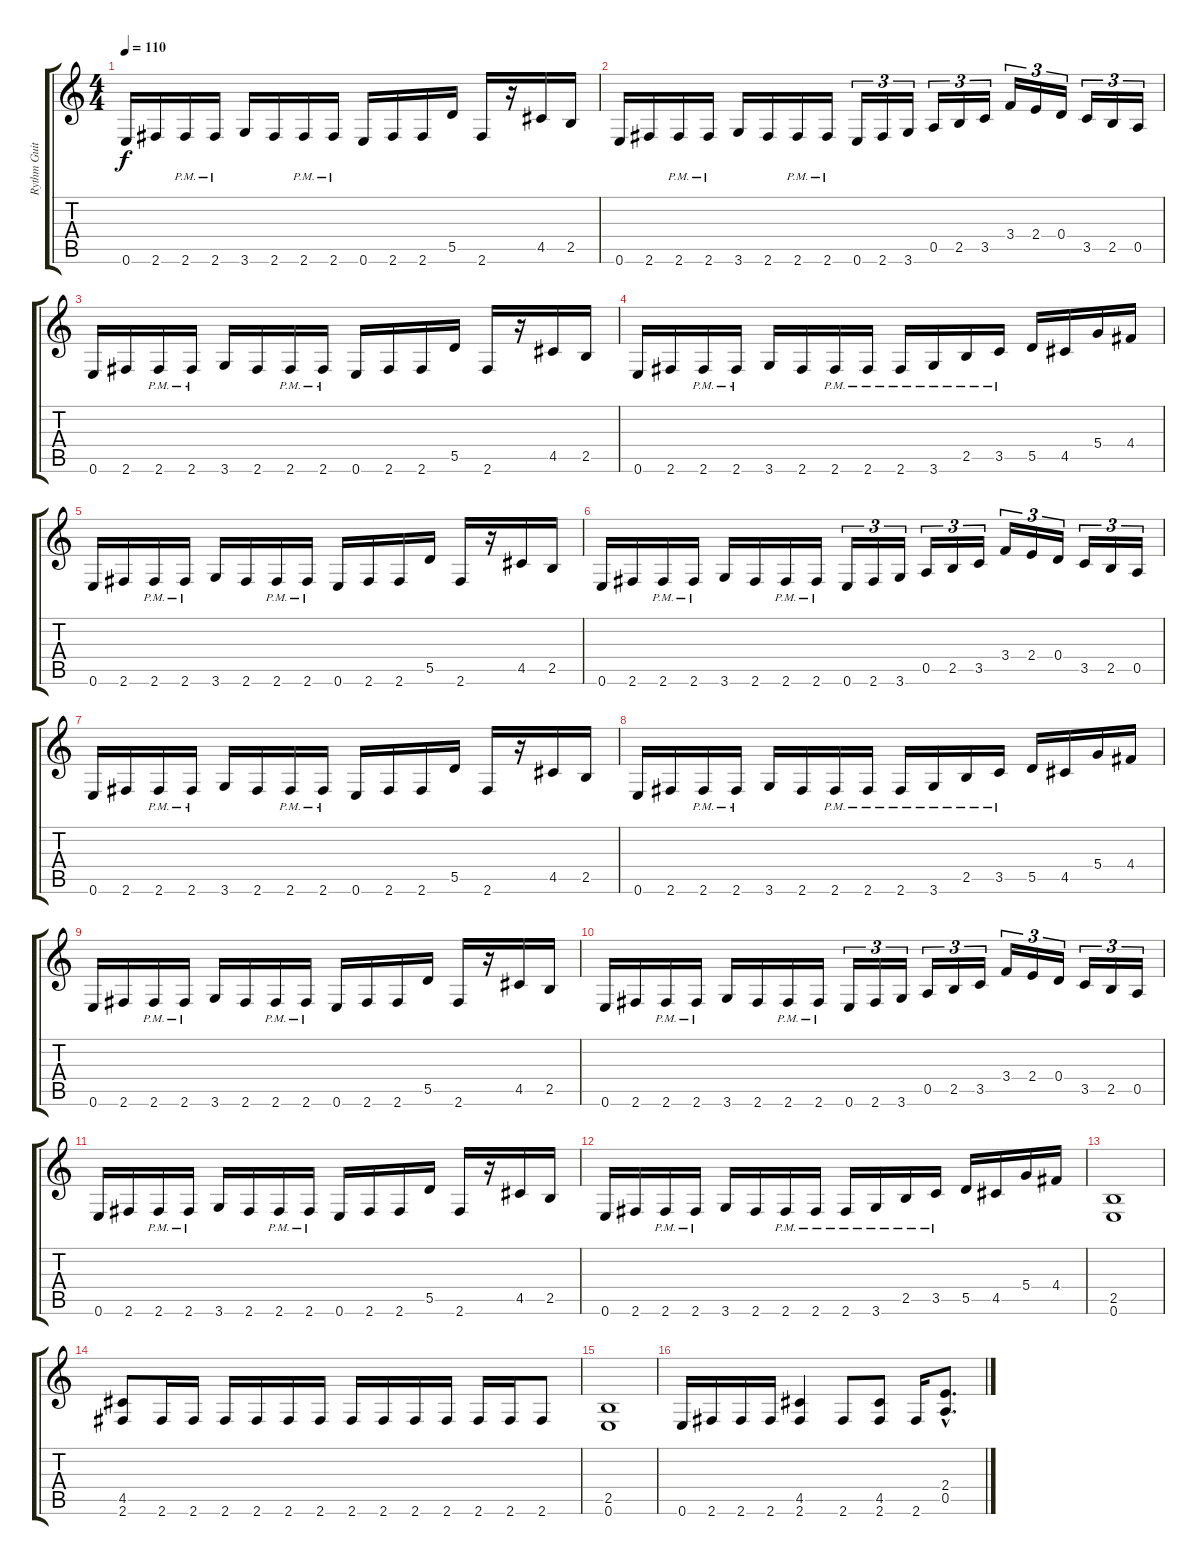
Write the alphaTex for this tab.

\track ("Rythm Guitar" "Rythm Guit") {instrument distortionguitar}
\staff {score tabs}
\tuning (E4 B3 G3 D3 A2 E2) {hide}
\ts (4 4)
\tempo 110
\clef g2
\ks c
0.6.16{dy f} 2.6.16 2.6{pm}.16 2.6{pm}.16 3.6.16 2.6.16 2.6{pm}.16 2.6{pm}.16 0.6.16 2.6.16 2.6.16 5.5.16 2.6.16 r.16 4.5.16 2.5.16 |
0.6.16 2.6.16 2.6{pm}.16 2.6{pm}.16 3.6.16 2.6.16 2.6{pm}.16 2.6{pm}.16 0.6.16{tu (3 2)} 2.6.16{tu (3 2)} 3.6.16{tu (3 2)} 0.5.16{tu (3 2)} 2.5.16{tu (3 2)} 3.5.16{tu (3 2)} 3.4.16{tu (3 2)} 2.4.16{tu (3 2)} 0.4.16{tu (3 2)} 3.5.16{tu (3 2)} 2.5.16{tu (3 2)} 0.5.16{tu (3 2)} |
0.6.16 2.6.16 2.6{pm}.16 2.6{pm}.16 3.6.16 2.6.16 2.6{pm}.16 2.6{pm}.16 0.6.16 2.6.16 2.6.16 5.5.16 2.6.16 r.16 4.5.16 2.5.16 |
0.6.16 2.6.16 2.6{pm}.16 2.6{pm}.16 3.6.16 2.6.16 2.6{pm}.16 2.6{pm}.16 2.6{pm}.16 3.6{pm}.16 2.5{pm}.16 3.5{pm}.16 5.5.16 4.5.16 5.4.16 4.4.16 |
0.6.16 2.6.16 2.6{pm}.16 2.6{pm}.16 3.6.16 2.6.16 2.6{pm}.16 2.6{pm}.16 0.6.16 2.6.16 2.6.16 5.5.16 2.6.16 r.16 4.5.16 2.5.16 |
0.6.16 2.6.16 2.6{pm}.16 2.6{pm}.16 3.6.16 2.6.16 2.6{pm}.16 2.6{pm}.16 0.6.16{tu (3 2)} 2.6.16{tu (3 2)} 3.6.16{tu (3 2)} 0.5.16{tu (3 2)} 2.5.16{tu (3 2)} 3.5.16{tu (3 2)} 3.4.16{tu (3 2)} 2.4.16{tu (3 2)} 0.4.16{tu (3 2)} 3.5.16{tu (3 2)} 2.5.16{tu (3 2)} 0.5.16{tu (3 2)} |
0.6.16 2.6.16 2.6{pm}.16 2.6{pm}.16 3.6.16 2.6.16 2.6{pm}.16 2.6{pm}.16 0.6.16 2.6.16 2.6.16 5.5.16 2.6.16 r.16 4.5.16 2.5.16 |
0.6.16 2.6.16 2.6{pm}.16 2.6{pm}.16 3.6.16 2.6.16 2.6{pm}.16 2.6{pm}.16 2.6{pm}.16 3.6{pm}.16 2.5{pm}.16 3.5{pm}.16 5.5.16 4.5.16 5.4.16 4.4.16 |
0.6.16 2.6.16 2.6{pm}.16 2.6{pm}.16 3.6.16 2.6.16 2.6{pm}.16 2.6{pm}.16 0.6.16 2.6.16 2.6.16 5.5.16 2.6.16 r.16 4.5.16 2.5.16 |
0.6.16 2.6.16 2.6{pm}.16 2.6{pm}.16 3.6.16 2.6.16 2.6{pm}.16 2.6{pm}.16 0.6.16{tu (3 2)} 2.6.16{tu (3 2)} 3.6.16{tu (3 2)} 0.5.16{tu (3 2)} 2.5.16{tu (3 2)} 3.5.16{tu (3 2)} 3.4.16{tu (3 2)} 2.4.16{tu (3 2)} 0.4.16{tu (3 2)} 3.5.16{tu (3 2)} 2.5.16{tu (3 2)} 0.5.16{tu (3 2)} |
0.6.16 2.6.16 2.6{pm}.16 2.6{pm}.16 3.6.16 2.6.16 2.6{pm}.16 2.6{pm}.16 0.6.16 2.6.16 2.6.16 5.5.16 2.6.16 r.16 4.5.16 2.5.16 |
0.6.16 2.6.16 2.6{pm}.16 2.6{pm}.16 3.6.16 2.6.16 2.6{pm}.16 2.6{pm}.16 2.6{pm}.16 3.6{pm}.16 2.5{pm}.16 3.5{pm}.16 5.5.16 4.5.16 5.4.16 4.4.16 |
(2.5 0.6).1 |
(4.5 2.6).8 2.6.16 2.6.16 2.6.16 2.6.16 2.6.16 2.6.16 2.6.16 2.6.16 2.6.16 2.6.16 2.6.16 2.6.16 2.6.8 |
(2.5 0.6).1 |
0.6.16 2.6.16 2.6.16 2.6.16 (4.5 2.6).4 2.6.8 (4.5 2.6).8 2.6.16 (2.4{hac} 0.5{hac}).8{d}
